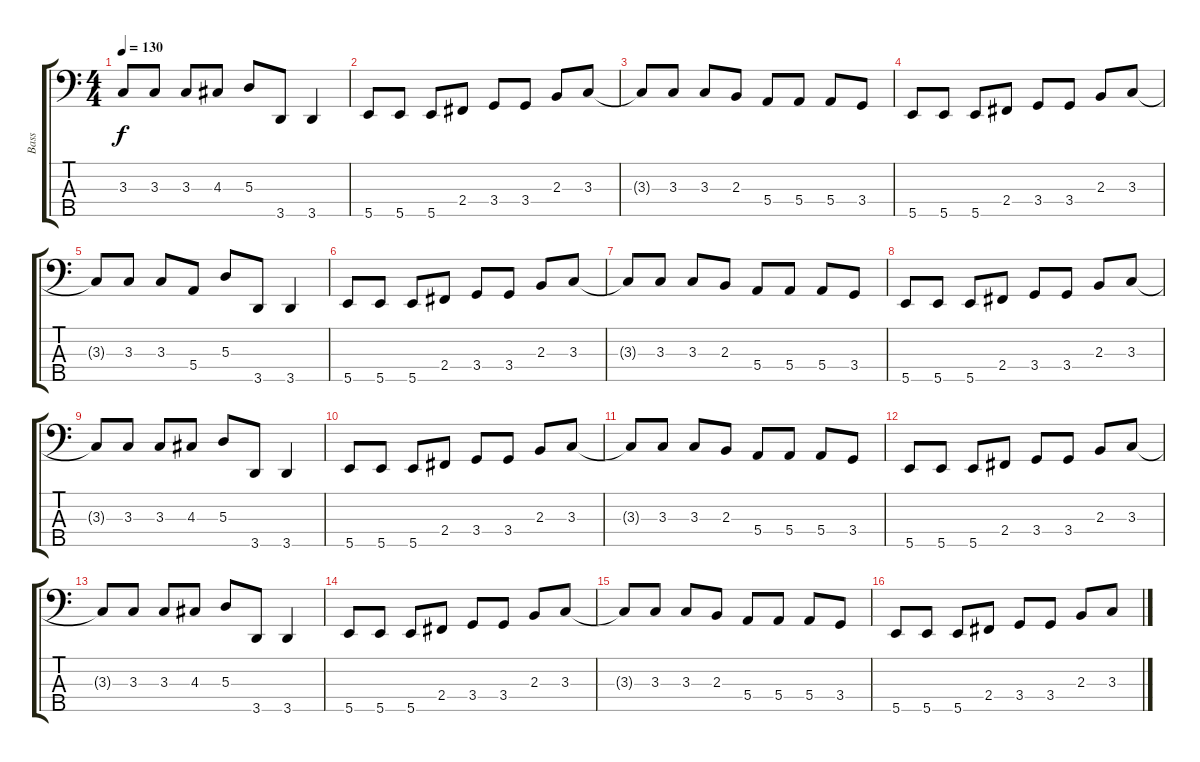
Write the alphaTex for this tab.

\track ("Bass" "Bass") {instrument electricbassfinger}
\staff {score tabs}
\tuning (G2 D2 A1 E1 B0) {hide}
\ts (4 4)
\tempo 130
\clef f4
\ks c
3.3{t}.8{dy f} 3.3.8 3.3.8 4.3.8 5.3.8 3.5.8 3.5.4 |
5.5.8 5.5.8 5.5.8 2.4.8 3.4.8 3.4.8 2.3.8 3.3.8 |
3.3{t}.8 3.3.8 3.3.8 2.3.8 5.4.8 5.4.8 5.4.8 3.4.8 |
5.5.8 5.5.8 5.5.8 2.4.8 3.4.8 3.4.8 2.3.8 3.3.8 |
3.3{t}.8 3.3.8 3.3.8 5.4.8 5.3.8 3.5.8 3.5.4 |
5.5.8 5.5.8 5.5.8 2.4.8 3.4.8 3.4.8 2.3.8 3.3.8 |
3.3{t}.8 3.3.8 3.3.8 2.3.8 5.4.8 5.4.8 5.4.8 3.4.8 |
5.5.8 5.5.8 5.5.8 2.4.8 3.4.8 3.4.8 2.3.8 3.3.8 |
3.3{t}.8 3.3.8 3.3.8 4.3.8 5.3.8 3.5.8 3.5.4 |
5.5.8 5.5.8 5.5.8 2.4.8 3.4.8 3.4.8 2.3.8 3.3.8 |
3.3{t}.8 3.3.8 3.3.8 2.3.8 5.4.8 5.4.8 5.4.8 3.4.8 |
5.5.8 5.5.8 5.5.8 2.4.8 3.4.8 3.4.8 2.3.8 3.3.8 |
3.3{t}.8 3.3.8 3.3.8 4.3.8 5.3.8 3.5.8 3.5.4 |
5.5.8 5.5.8 5.5.8 2.4.8 3.4.8 3.4.8 2.3.8 3.3.8 |
3.3{t}.8 3.3.8 3.3.8 2.3.8 5.4.8 5.4.8 5.4.8 3.4.8 |
5.5.8 5.5.8 5.5.8 2.4.8 3.4.8 3.4.8 2.3.8 3.3.8
